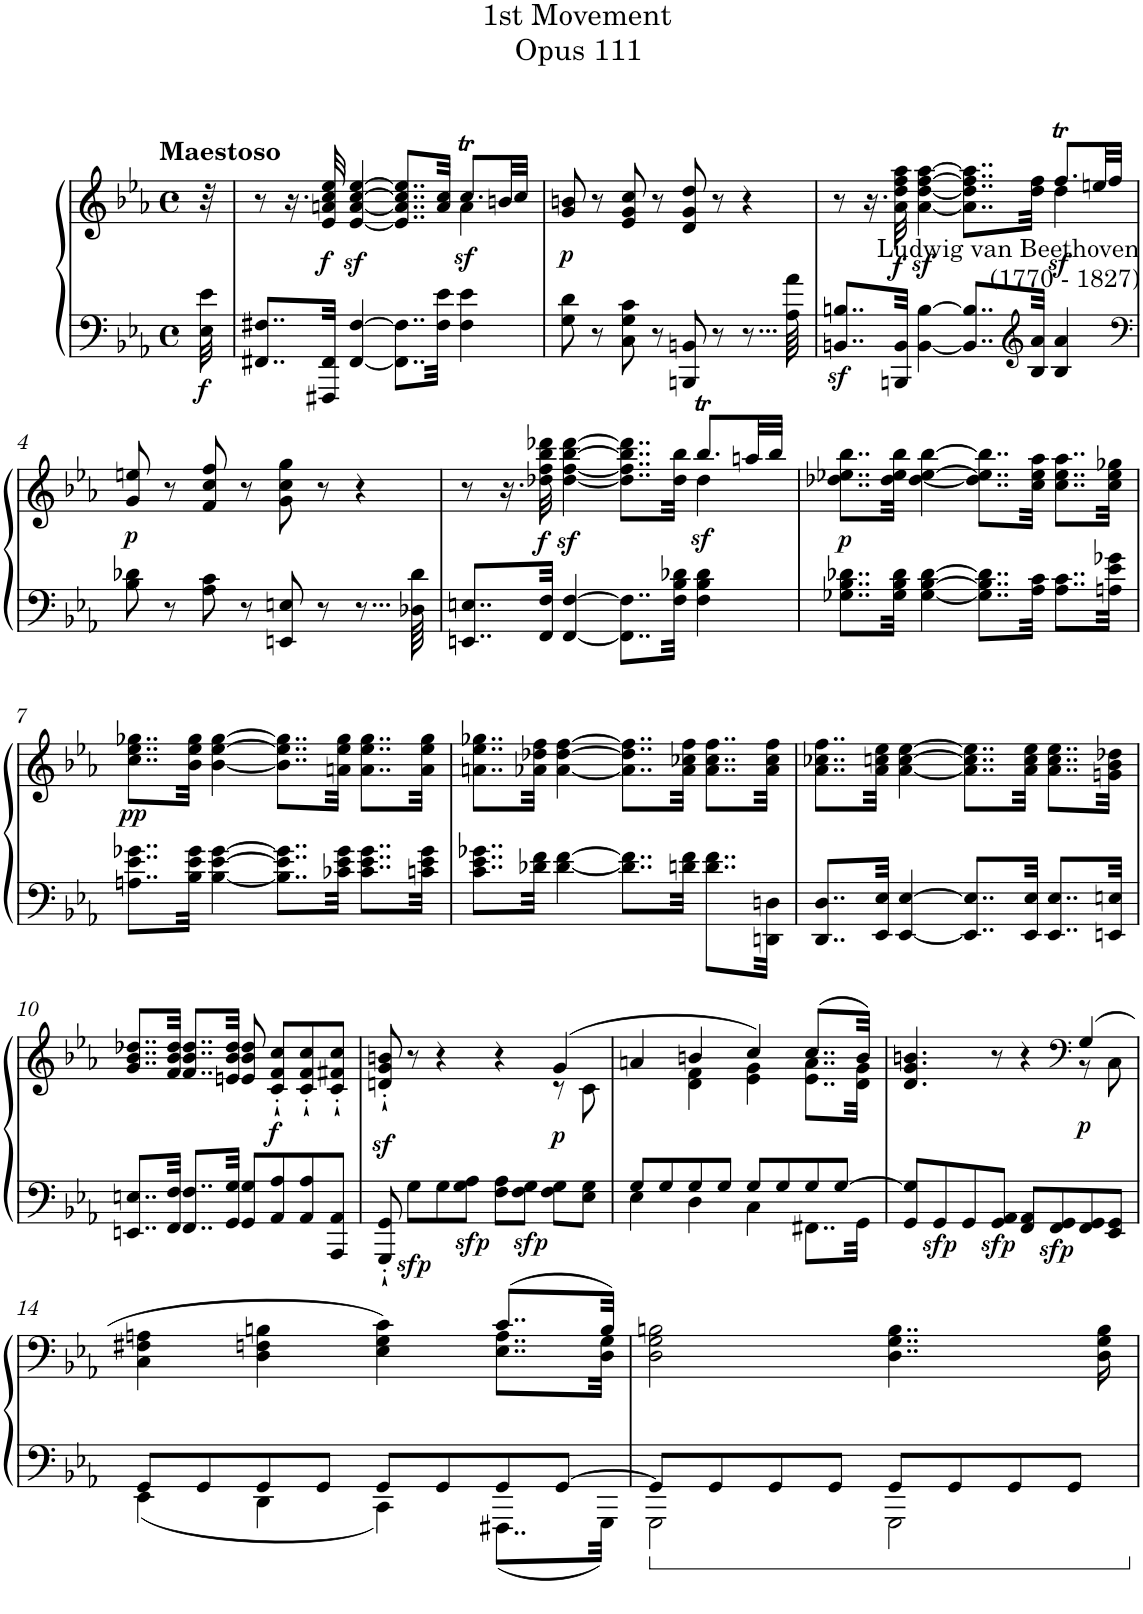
**kern	**kern	**dynam
*part1	*part1	*part1
*staff2	*staff1	*staff1/2
*I"Piano	*	*
*I'Pno	*	*
*clefF4	*clefG2	*
*k[b-e-a-]	*k[b-e-a-]	*
*M4/4	*M4/4	*
*met(c)	*met(c)	*
=	=	=
!	!LO:TX:a:B:t=Maestoso	!
!	!	!LO:DY:b=2
32E-\ 32e-\	32r	f
=1	=1	=1
*	*^	*
8..FF#X/ 8..F#X/L	8r	2.ryy	.
.	16.r	.	.
!	!	!	!LO:DY:b
32FFF#X/ 32FF#/Jkk	32e-/ 32an/ 32cc/ 32ee-/	.	f
!	!	!	!LO:DY:b
[4FF#/ [4F#/	[4e-/ [4a/ [4cc/ [4ee-/	.	sf
8..FF#\] 8..F#\]L	8..e-/] 8..a/] 8..cc/] 8..ee-/]L	.	.
32F#\ 32e-\Jkk	32a/ 32cc/Jkk	.	.
!	!	!	!LO:DY:b
4F#\ 4e-\	8.ccT/L	4a\	sf
.	32bn/LL	.	.
.	32cc/JJJ	.	.
*	*v	*v	*
=2	=2	=2
!	!	!LO:DY:b
8G\ 8d\	8g/ 8bn/	p
8r	8r	.
8C\ 8G\ 8c\	8e-/ 8g/ 8cc/	.
8r	8r	.
8BBBn/ 8BBn/	8d/ 8g/ 8dd/	.
8r	8r	.
8...r	4r	.
64A-\ 64a-\	.	.
=3	=3	=3
*	*^	*
8..BBn/z< 8..Bn/z<L	8r	2.ryy	.
.	16.r	.	.
!	!	!	!LO:DY:b
32BBBn/ 32BB/Jkk	32a-\ 32dd\ 32ff\ 32aa-\	.	f
!	!	!	!LO:DY:b
[4BB\ [4B\	[4a-\ [4dd\ [4ff\ [4aa-\	.	sf
8..BB/] 8..B/]L	8..a-\] 8..dd\] 8..ff\] 8..aa-\]L	.	.
*clefG2	*	*	*
32B/ 32a-/Jkk	32dd\ 32ff\Jkk	.	.
!	!	!	!LO:DY:b
4B/ 4a-/	8.ffT/L	4dd\	sf
.	32een/LL	.	.
.	32ff/JJJ	.	.
*	*v	*v	*
!!LO:LB:g=z
=4	=4	=4
*clefF4	*	*
!	!	!LO:DY:b
8B-\ 8d-X\	8g/ 8een/	p
8r	8r	.
8A-\ 8c\	8f/ 8cc/ 8ff/	.
8r	8r	.
8EEn/ 8En/	8g\ 8cc\ 8gg\	.
8r	8r	.
8...r	4r	.
64D-X\ 64d-\	.	.
=5	=5	=5
*	*^	*
8..EEn/ 8..En/L	8r	2.ryy	.
.	16.r	.	.
!	!	!	!LO:DY:b
32FF/ 32F/Jkk	32dd-X\ 32ff\ 32bb-\ 32ddd-X\	.	f
!	!	!	!LO:DY:b
[4FF/ [4F/	[4dd-\ [4ff\ [4bb-\ [4ddd-\	.	sf
8..FF\] 8..F\]L	8..dd-\] 8..ff\] 8..bb-\] 8..ddd-\]L	.	.
32F\ 32B-\ 32d-X\Jkk	32dd-\ 32bb-\Jkk	.	.
!	!	!	!LO:DY:b
4F\ 4B-\ 4d-\	8.bb-T/L	4dd-\	sf
.	32aan/LL	.	.
.	32bb-/JJJ	.	.
*	*v	*v	*
=6	=6	=6
!	!	!LO:DY:b
8..G-X\ 8..B-\ 8..d-X\L	8..dd-X\ 8..ee-X\ 8..bb-\L	p
32G-\ 32B-\ 32d-\Jkk	32dd-\ 32ee-\ 32bb-\Jkk	.
[4G-\ [4B-\ [4d-\	[4dd-\ [4ee-\ [4bb-\	.
8..G-\] 8..B-\] 8..d-\]L	8..dd-\] 8..ee-\] 8..bb-\]L	.
32A-\ 32c\Jkk	32cc\ 32ee-\ 32aa-\Jkk	.
8..A-\ 8..c\L	8..cc\ 8..ee-\ 8..aa-\L	.
32An\ 32e-\ 32g-X\Jkk	32cc\ 32ee-\ 32gg-X\Jkk	.
!!LO:LB:g=z
=7	=7	=7
!	!	!LO:DY:b
8..An\ 8..e-\ 8..g-X\L	8..cc\ 8..ee-\ 8..gg-X\L	pp
32B-\ 32e-\ 32g-\Jkk	32b-\ 32ee-\ 32gg-\Jkk	.
[4B-\ [4e-\ [4g-\	[4b-\ [4ee-\ [4gg-\	.
8..B-\] 8..e-\] 8..g-\]L	8..b-\] 8..ee-\] 8..gg-\]L	.
32c-X\ 32e-\ 32g-\Jkk	32an\ 32ee-\ 32gg-\Jkk	.
8..c-\ 8..e-\ 8..g-\L	8..a\ 8..ee-\ 8..gg-\L	.
32cn\ 32e-\ 32g-\Jkk	32a\ 32ee-\ 32gg-\Jkk	.
=8	=8	=8
8..c\ 8..e-\ 8..g-X\L	8..an\ 8..ee-\ 8..gg-X\L	.
32d-X\ 32f\Jkk	32a-X\ 32dd-X\ 32ff\Jkk	.
[4d-\ [4f\	[4a-\ [4dd-\ [4ff\	.
8..d-\] 8..f\]L	8..a-\] 8..dd-\] 8..ff\]L	.
32dn\ 32f\Jkk	32a-\ 32cc-X\ 32ff\Jkk	.
8..d\ 8..f\L	8..a-\ 8..cc-\ 8..ff\L	.
32DDn\ 32Dn\Jkk	32a-\ 32cc-\ 32ff\Jkk	.
=9	=9	=9
8..DD/ 8..D/L	8..a-\ 8..cc-X\ 8..ff\L	.
32EE-/ 32E-/Jkk	32a-\ 32ccn\ 32ee-\Jkk	.
[4EE-/ [4E-/	[4a-\ [4cc\ [4ee-\	.
8..EE-/] 8..E-/]L	8..a-\] 8..cc\] 8..ee-\]L	.
32EE-/ 32E-/Jkk	32a-\ 32cc\ 32ee-\Jkk	.
8..EE-/ 8..E-/L	8..a-\ 8..cc\ 8..ee-\L	.
32EEn/ 32En/Jkk	32gn\ 32b-\ 32dd-X\Jkk	.
!!LO:LB:g=z
=10	=10	=10
8..EEn/ 8..En/L	8..g/ 8..b-/ 8..dd-X/L	.
32FF/ 32F/Jkk	32f/ 32b-/ 32dd-/Jkk	.
8..FF/ 8..F/L	8..f/ 8..b-/ 8..dd-/L	.
32GG/ 32G/Jkk	32en/ 32b-/ 32dd-/Jkk	.
8GG/ 8G/L	8e/ 8b-/ 8dd-/	.
!	!	!LO:DY:b
8AA-/ 8A-/	8c/'` 8f/'` 8cc/'`L	f
8AA-/ 8A-/	8c/'` 8f/'` 8cc/'`	.
8AAA-/ 8AA-/J	8c/'` 8f#X/'` 8cc/'`J	.
=11	=11	=11
*	*^	*
!	!	!	!LO:DY:b
8GGG/'` 8GG/'`	8dn/'` 8g/'` 8bn/'`	2.ryy	sf
!	!	!	!LO:DY:b=2
8G\L	8r	.	sfp
8G\	4r	.	.
!	!	!	!LO:DY:b=2
8G\ 8A-\J	.	.	sfp
8F\ 8A-\L	4r	.	.
!	!	!	!LO:DY:b=2
8F\ 8G\J	.	.	sfp
!	!	!	!LO:DY:b
8F\ 8G\L	(>4g/	8r	p
8E-\ 8G\J	.	8c\	.
=12	=12	=12	=12
*^	*	*	*
8G/L	4E-\	4an/	4ryy	.
8G/	.	.	.	.
8G/	4D\	4bn/	4d\ 4f\	.
8G/J	.	.	.	.
8G/L	4C\	4cc/)	4e-\ 4g\	.
8G/	.	.	.	.
8G/	8..FF#X\L	(>8..cc/L	8..e-\ 8..a\L	.
[8G/J	.	.	.	.
.	32GG\Jkk	32b/Jkk)	32d\ 32g\Jkk	.
*v	*v	*	*	*
=13	=13	=13	=13
8GG/ 8G/]L	4.d/ 4.g/ 4.bn/	2.ryy	.
!	!	!	!LO:DY:b=2
8GG/	.	.	sfp
8GG/	.	.	.
!	!	!	!LO:DY:b=2
8GG/ 8AA-/J	8r	.	sfp
8FF/ 8AA-/L	4r	.	.
!	!	!	!LO:DY:b=2
8FF/ 8GG/	.	.	sfp
*	*clefF4	*	*
!	!	!	!LO:DY:b
8FF/ 8GG/	(>4G/	8r	p
8EE-/ 8GG/J	.	8C\	.
!!LO:LB:g=z	!!
=14	=14	=14	=14
*^	*	*	*
8GG/L	4EE-\	4C\ 4F#X\ 4An\	2.ryy	.
8GG/	.	.	.	.
8GG/	4DD\	4D\ 4Fn\ 4Bn\	.	.
8GG/J	.	.	.	.
8GG/L	4CC\	4E-\ 4G\ 4c\)	.	.
8GG/	.	.	.	.
8GG/	8..FFF#X\L	(>8..c/L	8..E-\ 8..A\L	.
[8GG/J	.	.	.	.
.	32GGG\Jkk	32B/Jkk)	32D\ 32G\Jkk	.
*	*	*v	*v	*
=15	=15	=15	=15
8GG/L]	2GGG\	2D\ 2G\ 2Bn\	.
8GG/	.	.	.
8GG/	.	.	.
8GG/J	.	.	.
8GG/L	2GGG\	4..D\ 4..G\ 4..B\	.
8GG/	.	.	.
8GG/	.	.	.
8GG/J	.	.	.
.	.	16D\ 16G\ 16B\	.
*v	*v	*	*
=	=	=
*-	*-	*-
